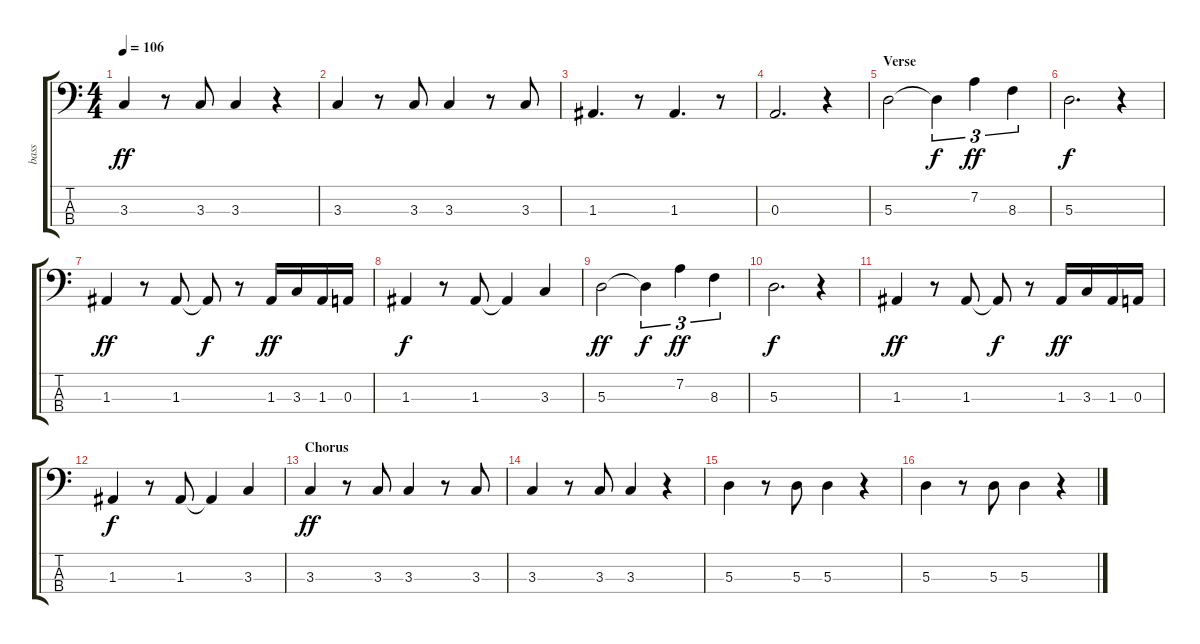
\track ("bass" "bass") {instrument electricbassfinger}
\staff {score tabs}
\tuning (G2 D2 A1 E1) {hide}
\ts (4 4)
\tempo 106
\clef f4
\ks c
3.3.4{dy ff} r.8 3.3.8 3.3.4 r.4 |
3.3.4 r.8 3.3.8 3.3.4 r.8 3.3.8 |
1.3.4{d} r.8 1.3.4{d} r.8 |
0.3.2{d} r.4 |
\section ("" "Verse")
5.3.2 5.3{t}.4{tu (3 2) dy f} 7.2.4{tu (3 2) dy ff} 8.3.4{tu (3 2)} |
5.3.2{d dy f} r.4 |
1.3.4{dy ff} r.8 1.3.8 1.3{t}.8{dy f} r.8 1.3.16{dy ff} 3.3.16 1.3.16 0.3.16 |
1.3.4{dy f} r.8 1.3.8 1.3{t}.4 3.3.4 |
5.3.2{dy ff} 5.3{t}.4{tu (3 2) dy f} 7.2.4{tu (3 2) dy ff} 8.3.4{tu (3 2)} |
5.3.2{d dy f} r.4 |
1.3.4{dy ff} r.8 1.3.8 1.3{t}.8{dy f} r.8 1.3.16{dy ff} 3.3.16 1.3.16 0.3.16 |
1.3.4{dy f} r.8 1.3.8 1.3{t}.4 3.3.4 |
\section ("" "Chorus")
3.3.4{dy ff} r.8 3.3.8 3.3.4 r.8 3.3.8 |
3.3.4 r.8 3.3.8 3.3.4 r.4 |
5.3.4 r.8 5.3.8 5.3.4 r.4 |
5.3.4 r.8 5.3.8 5.3.4 r.4
